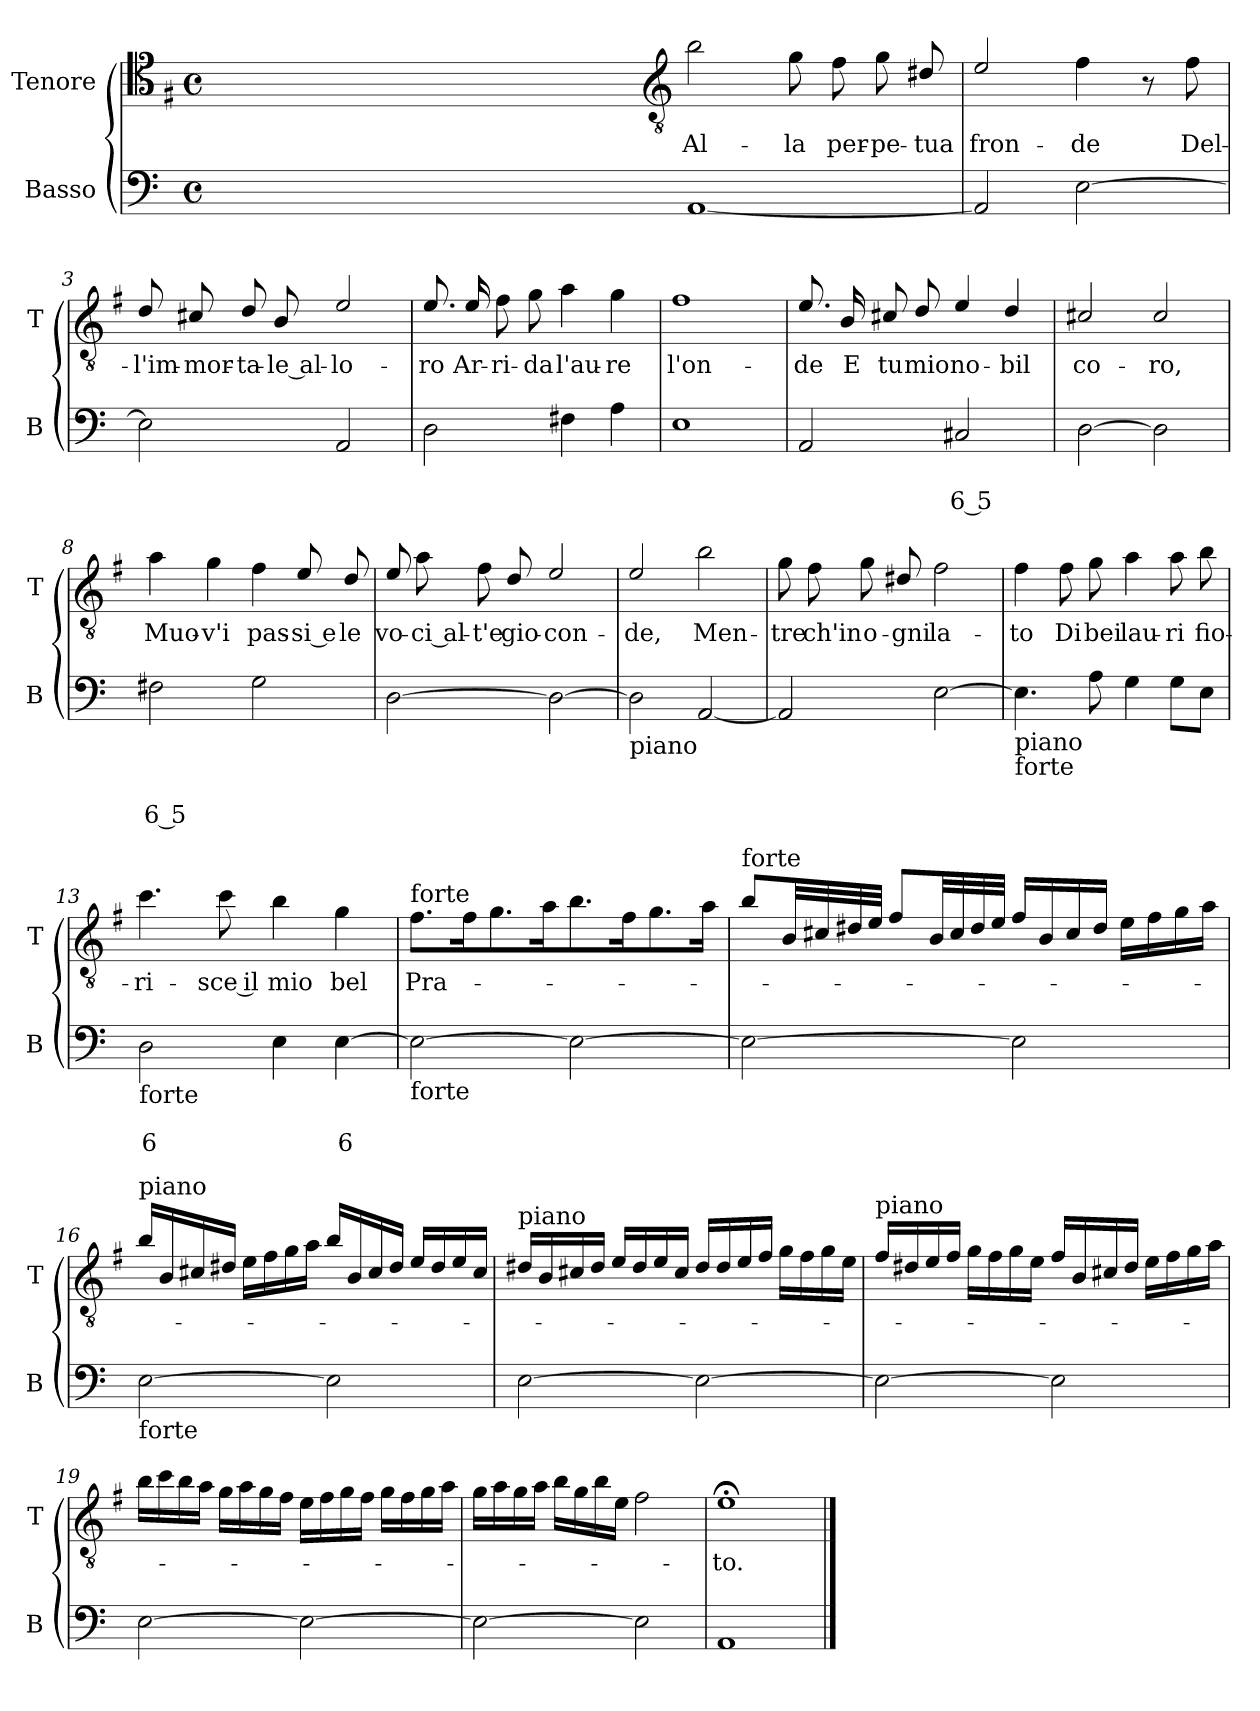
**kern	**text	**text	**kern	**text
*part2	*part2	*part2	*part1	*part1
*staff2	*staff2	*staff2	*staff1	*staff1
*I"Basso	*	*	*I"Tenore	*
*I'B	*	*	*I'T	*
*clefF4	*	*	*clefC4	*
*	*	*	*ITrd4c7	*
*k[]	*	*	*k[]	*
*C:	*	*	*C:	*
*M4/4	*	*	*M4/4	*
*met(c)	*	*	*met(c)	*
=	=	=	=	=
1ryy	.	.	1ryy	.
=1X-	=1X-	=1X-	=1X-	=1X-
4ryy	.	.	4ryy	.
4ryy	.	.	4ryy	.
4ryy	.	.	4ryy	.
4ryy	.	.	4ryy	.
=1-	=1-	=1-	=1-	=1-
*	*	*	*clefGv2	*
!	!	!	!	!LO:LY:b
[1AA	.	.	2e\	Al-
!	!	!	!	!LO:LY:b
.	.	.	8c\	-la
!	!	!	!	!LO:LY:b
.	.	.	8B\	per-
!	!	!	!	!LO:LY:b
.	.	.	8c\	-pe-
!	!	!	!	!LO:LY:b
.	.	.	8G#X/	-tua
=2	=2	=2	=2	=2
!	!	!	!	!LO:LY:b
2AA/]	.	.	2A/	fron-
!	!	!	!	!LO:LY:b
[2E\	.	.	4B\	-de
.	.	.	8r	.
!	!	!	!	!LO:LY:b
.	.	.	8B\	Del-
=3	=3	=3	=3	=3
!	!	!	!	!LO:LY:b
2E\]	.	.	8G/	-l'im-
!	!	!	!	!LO:LY:b
.	.	.	8F#X/	-mor-
!	!	!	!	!LO:LY:b
.	.	.	8G/	-ta-
!	!	!	!	!LO:LY:b
.	.	.	8E/	-le al-
!	!	!	!	!LO:LY:b
2AA/	.	.	2A/	-lo-
=4	=4	=4	=4	=4
!	!	!	!	!LO:LY:b
2D\	.	.	8.A/	-ro
!	!	!	!	!LO:LY:b
.	.	.	16A/	Ar-
!	!	!	!	!LO:LY:b
.	.	.	8B\	-ri-
!	!	!	!	!LO:LY:b
.	.	.	8c\	-da
!	!	!	!	!LO:LY:b
4F#X\	.	.	4d\	l'au-
!	!	!	!	!LO:LY:b
4A\	.	.	4c\	-re
=5	=5	=5	=5	=5
!	!	!	!	!LO:LY:b
1E	.	.	1B	l'on-
!!LO:LB:g=z
=6	=6	=6	=6	=6
!	!	!	!	!LO:LY:b
2AA/	.	.	8.A/	-de
!	!	!	!	!LO:LY:b
.	.	.	16E/	E
!	!	!	!	!LO:LY:b
.	.	.	8F#X/	tu
!	!	!	!	!LO:LY:b
.	.	.	8G/	mio
!	!	!LO:LY:b	!	!LO:LY:b
2C#X/	.	6 5	4A/	no-
!	!	!	!	!LO:LY:b
.	.	.	4G/	-bil
=7	=7	=7	=7	=7
!	!	!	!	!LO:LY:b
[2D\	.	.	2F#X/	co-
!	!	!	!	!LO:LY:b
2D\]	.	.	2F#/	-ro,
=8	=8	=8	=8	=8
!	!	!LO:LY:b	!	!LO:LY:b
2F#X\	.	6 5	4d\	Muo-
!	!	!	!	!LO:LY:b
.	.	.	4c\	-v'i
!	!	!	!	!LO:LY:b
2G\	.	.	4B\	pas-
!	!	!	!	!LO:LY:b
.	.	.	8A/	-si e
!	!	!	!	!LO:LY:b
.	.	.	8G/	le
=9	=9	=9	=9	=9
!	!	!	!	!LO:LY:b
[2D\	.	.	8A/	vo-
!	!	!	!	!LO:LY:b
.	.	.	8d\	-ci al-
!	!	!	!	!LO:LY:b
.	.	.	8B\	-t'e
!	!	!	!	!LO:LY:b
.	.	.	8G/	gio-
!	!	!	!	!LO:LY:b
2D\_	.	.	2A/	-con-
=10	=10	=10	=10	=10
!LO:TX:b:t=piano	!	!	!	!
!	!	!	!	!LO:LY:b
2D\]	.	.	2A/	-de,
!	!	!	!	!LO:LY:b
[2AA/	.	.	2e\	Men-
!!LO:LB:g=z
=11	=11	=11	=11	=11
!	!	!	!	!LO:LY:b
2AA/]	.	.	8c\	-tre
!	!	!	!	!LO:LY:b
.	.	.	8B\	ch'in
!	!	!	!	!LO:LY:b
.	.	.	8c\	o-
!	!	!	!	!LO:LY:b
.	.	.	8G#X/	-gni
!	!	!	!	!LO:LY:b
[2E\	.	.	2B\	la-
=12	=12	=12	=12	=12
!LO:TX:b:t=piano	!	!	!	!
!LO:TX:b:t=forte	!	!	!	!
!	!	!	!	!LO:LY:b
4.E\]	.	.	4B\	-to
!	!	!	!	!LO:LY:b
.	.	.	8B\	Di
!	!	!	!	!LO:LY:b
8A\	.	.	8c\	bei
!	!	!	!	!LO:LY:b
4G\	.	.	4d\	lau-
!	!	!	!	!LO:LY:b
8G\L	.	.	8d\	-ri
!	!	!	!	!LO:LY:b
8E\J	.	.	8e\	fio-
=13	=13	=13	=13	=13
!LO:TX:b:t=forte	!	!	!	!
!	!	!LO:LY:b	!	!LO:LY:b
2D\	.	6	4.f\	-ri-
!	!	!	!	!LO:LY:b
.	.	.	8f\	-sce il
!	!	!	!	!LO:LY:b
4E\	.	.	4e\	mio
!	!	!LO:LY:b	!	!LO:LY:b
[4E\	.	6	4c\	bel
=14	=14	=14	=14	=14
!	!	!	!LO:TX:a:t=forte	!
!LO:TX:b:t=forte	!	!	!	!
!	!	!	!	!LO:LY:b
2E\_	.	.	8.B\L	Pra-
.	.	.	16B\k	.
.	.	.	8.c\	.
.	.	.	16d\k	.
2E\_	.	.	8.e\	.
.	.	.	16B\k	.
.	.	.	8.c\	.
.	.	.	16d\Jk	.
!!LO:LB:g=z
=15	=15	=15	=15	=15
!	!	!	!LO:TX:a:t=forte	!
2E\_	.	.	8e/L	.
.	.	.	32E/LL	.
.	.	.	32F#X/	.
.	.	.	32G#X/	.
.	.	.	32A/JJJ	.
.	.	.	8B/L	.
.	.	.	32E/LL	.
.	.	.	32F#/	.
.	.	.	32G#/	.
.	.	.	32A/JJJ	.
2E\]	.	.	16B/LL	.
.	.	.	16E/	.
.	.	.	16F#/	.
.	.	.	16G#/JJ	.
.	.	.	16A\LL	.
.	.	.	16B\	.
.	.	.	16c\	.
.	.	.	16d\JJ	.
=16	=16	=16	=16	=16
!	!	!	!LO:TX:a:t=piano	!
!LO:TX:b:t=forte	!	!	!	!
[2E\	.	.	16e/LL	.
.	.	.	16E/	.
.	.	.	16F#X/	.
.	.	.	16G#X/JJ	.
.	.	.	16A\LL	.
.	.	.	16B\	.
.	.	.	16c\	.
.	.	.	16d\JJ	.
2E\]	.	.	16e/LL	.
.	.	.	16E/	.
.	.	.	16F#/	.
.	.	.	16G#/JJ	.
.	.	.	16A/LL	.
.	.	.	16G#/	.
.	.	.	16A/	.
.	.	.	16F#/JJ	.
=17	=17	=17	=17	=17
!	!	!	!LO:TX:a:t=piano	!
[2E\	.	.	16G#X/LL	.
.	.	.	16E/	.
.	.	.	16F#X/	.
.	.	.	16G#/JJ	.
.	.	.	16A/LL	.
.	.	.	16G#/	.
.	.	.	16A/	.
.	.	.	16F#/JJ	.
2E\_	.	.	16G#/LL	.
.	.	.	16G#/	.
.	.	.	16A/	.
.	.	.	16B/JJ	.
.	.	.	16c\LL	.
.	.	.	16B\	.
.	.	.	16c\	.
.	.	.	16A\JJ	.
!!LO:LB:g=z
=18	=18	=18	=18	=18
!	!	!	!LO:TX:a:t=piano	!
2E\_	.	.	16B/LL	.
.	.	.	16G#X/	.
.	.	.	16A/	.
.	.	.	16B/JJ	.
.	.	.	16c\LL	.
.	.	.	16B\	.
.	.	.	16c\	.
.	.	.	16A\JJ	.
2E\]	.	.	16B/LL	.
.	.	.	16E/	.
.	.	.	16F#X/	.
.	.	.	16G#/JJ	.
.	.	.	16A\LL	.
.	.	.	16B\	.
.	.	.	16c\	.
.	.	.	16d\JJ	.
=19	=19	=19	=19	=19
[2E\	.	.	16e\LL	.
.	.	.	16f\	.
.	.	.	16e\	.
.	.	.	16d\JJ	.
.	.	.	16c\LL	.
.	.	.	16d\	.
.	.	.	16c\	.
.	.	.	16B\JJ	.
2E\_	.	.	16A\LL	.
.	.	.	16B\	.
.	.	.	16c\	.
.	.	.	16B\JJ	.
.	.	.	16c\LL	.
.	.	.	16B\	.
.	.	.	16c\	.
.	.	.	16d\JJ	.
=20	=20	=20	=20	=20
2E\_	.	.	16c\LL	.
.	.	.	16d\	.
.	.	.	16c\	.
.	.	.	16d\JJ	.
.	.	.	16e\LL	.
.	.	.	16c\	.
.	.	.	16e\	.
.	.	.	16A\JJ	.
2E\]	.	.	2B\	.
=21	=21	=21	=21	=21
!	!	!	!	!LO:LY:b
1AA	.	.	1A;<	-to.
==	==	==	==	==
*-	*-	*-	*-	*-
